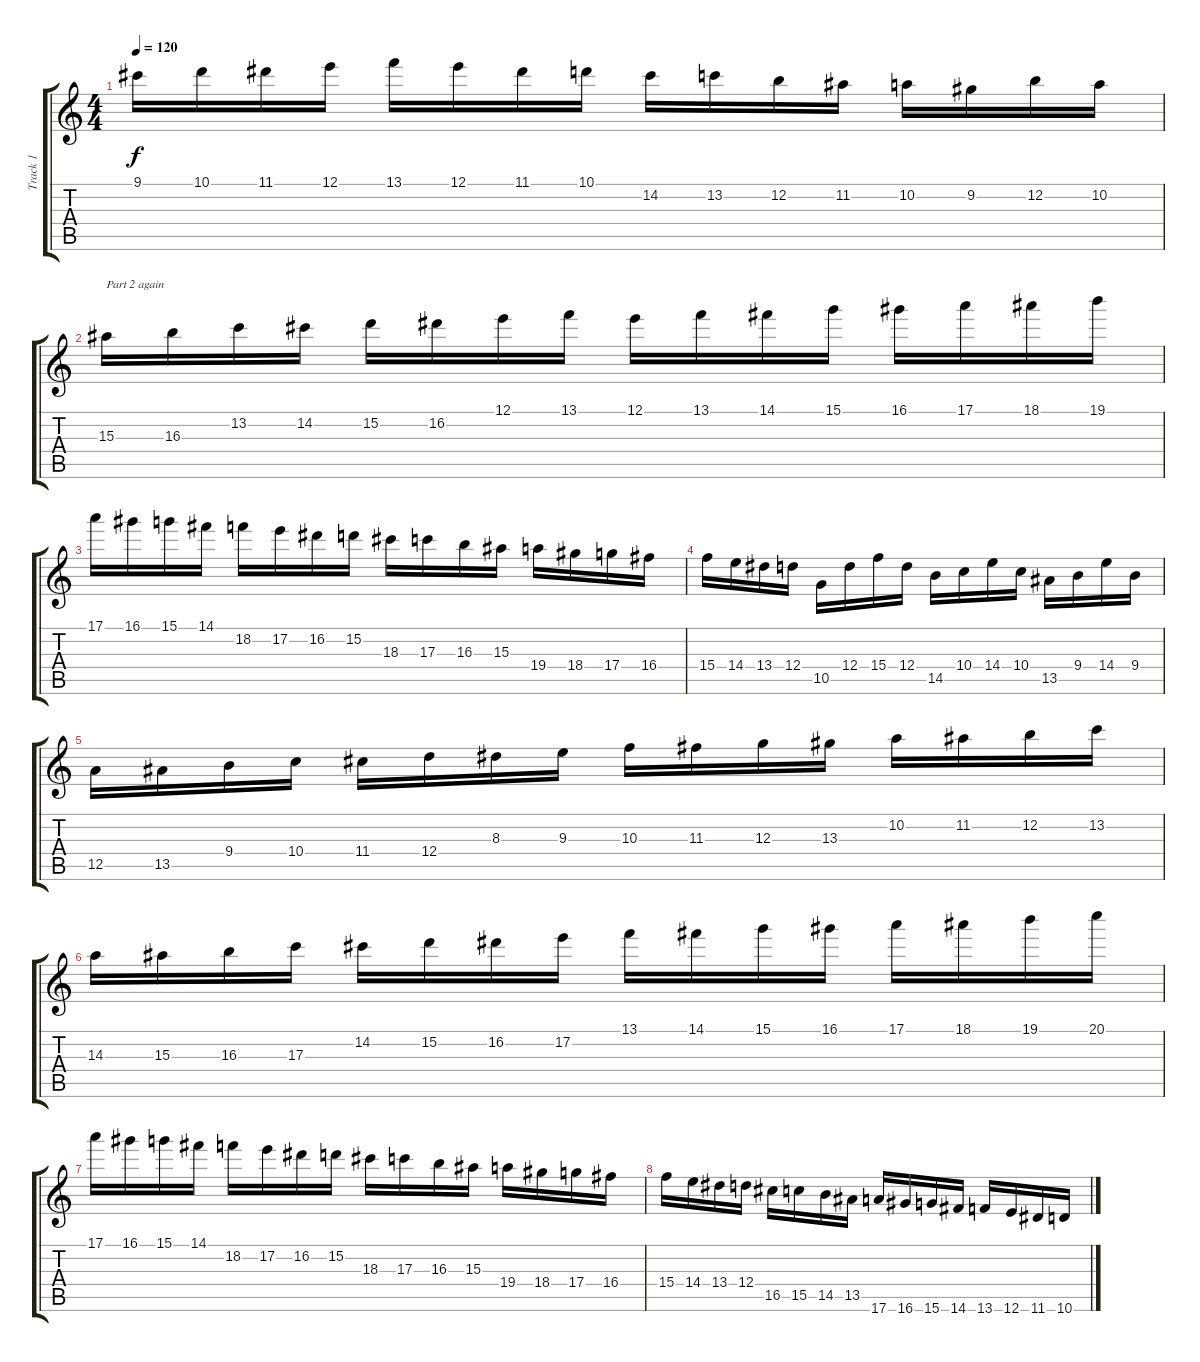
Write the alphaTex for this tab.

\track ("Track 1" "Track 1") {instrument overdrivenguitar}
\staff {score tabs}
\tuning (E4 B3 G3 D3 A2 E2) {hide}
\ts (4 4)
\tempo 120
\clef g2
\ks c
9.1.16{dy f} 10.1.16 11.1.16 12.1.16 13.1.16 12.1.16 11.1.16 10.1.16 14.2.16 13.2.16 12.2.16 11.2.16 10.2.16 9.2.16 12.2.16 10.2.16 |
15.3.16{txt "Part 2 again"} 16.3.16 13.2.16 14.2.16 15.2.16 16.2.16 12.1.16 13.1.16 12.1.16 13.1.16 14.1.16 15.1.16 16.1.16 17.1.16 18.1.16 19.1.16 |
17.1.16 16.1.16 15.1.16 14.1.16 18.2.16 17.2.16 16.2.16 15.2.16 18.3.16 17.3.16 16.3.16 15.3.16 19.4.16 18.4.16 17.4.16 16.4.16 |
15.4.16 14.4.16 13.4.16 12.4.16 10.5.16 12.4.16 15.4.16 12.4.16 14.5.16 10.4.16 14.4.16 10.4.16 13.5.16 9.4.16 14.4.16 9.4.16 |
12.5.16 13.5.16 9.4.16 10.4.16 11.4.16 12.4.16 8.3.16 9.3.16 10.3.16 11.3.16 12.3.16 13.3.16 10.2.16 11.2.16 12.2.16 13.2.16 |
14.3.16 15.3.16 16.3.16 17.3.16 14.2.16 15.2.16 16.2.16 17.2.16 13.1.16 14.1.16 15.1.16 16.1.16 17.1.16 18.1.16 19.1.16 20.1.16 |
17.1.16 16.1.16 15.1.16 14.1.16 18.2.16 17.2.16 16.2.16 15.2.16 18.3.16 17.3.16 16.3.16 15.3.16 19.4.16 18.4.16 17.4.16 16.4.16 |
15.4.16 14.4.16 13.4.16 12.4.16 16.5.16 15.5.16 14.5.16 13.5.16 17.6.16 16.6.16 15.6.16 14.6.16 13.6.16 12.6.16 11.6.16 10.6.16
